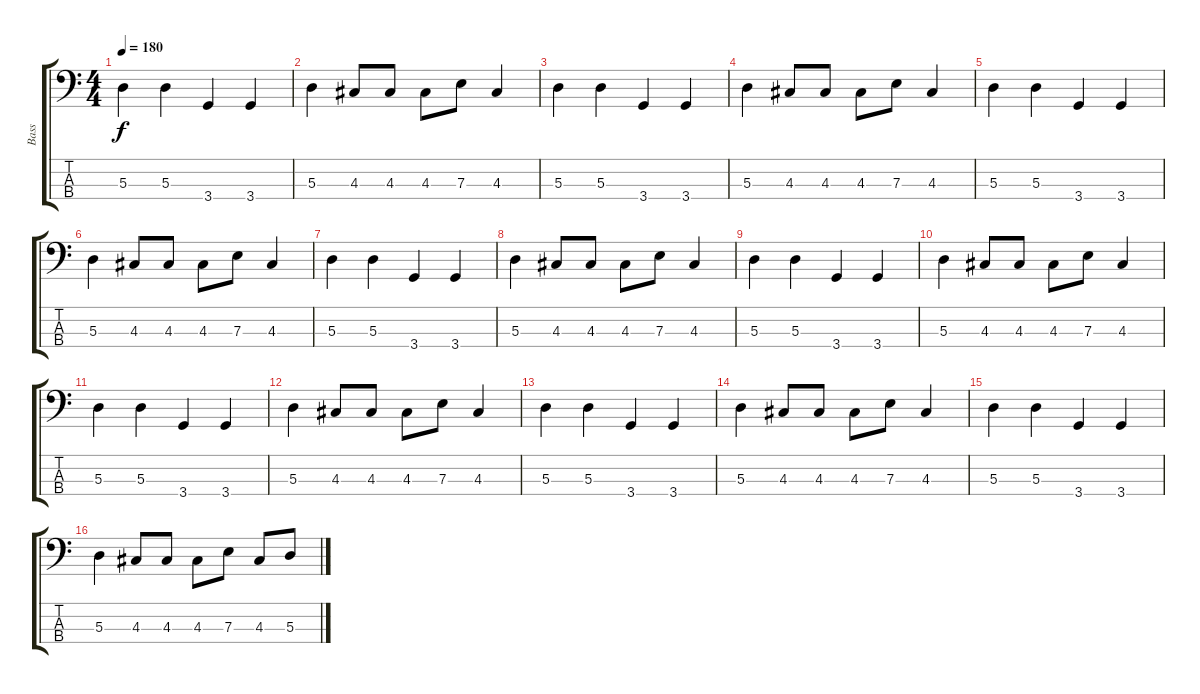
\track ("Bass" "Bass") {instrument electricbassfinger}
\staff {score tabs}
\tuning (G2 D2 A1 E1) {hide}
\ts (4 4)
\tempo 180
\clef f4
\ks c
5.3.4{dy f} 5.3.4 3.4.4 3.4.4 |
5.3.4 4.3.8 4.3.8 4.3.8 7.3.8 4.3.4 |
5.3.4 5.3.4 3.4.4 3.4.4 |
5.3.4 4.3.8 4.3.8 4.3.8 7.3.8 4.3.4 |
5.3.4 5.3.4 3.4.4 3.4.4 |
5.3.4 4.3.8 4.3.8 4.3.8 7.3.8 4.3.4 |
5.3.4 5.3.4 3.4.4 3.4.4 |
5.3.4 4.3.8 4.3.8 4.3.8 7.3.8 4.3.4 |
5.3.4 5.3.4 3.4.4 3.4.4 |
5.3.4 4.3.8 4.3.8 4.3.8 7.3.8 4.3.4 |
5.3.4 5.3.4 3.4.4 3.4.4 |
5.3.4 4.3.8 4.3.8 4.3.8 7.3.8 4.3.4 |
5.3.4 5.3.4 3.4.4 3.4.4 |
5.3.4 4.3.8 4.3.8 4.3.8 7.3.8 4.3.4 |
5.3.4 5.3.4 3.4.4 3.4.4 |
5.3.4 4.3.8 4.3.8 4.3.8 7.3.8 4.3.8 5.3.8
